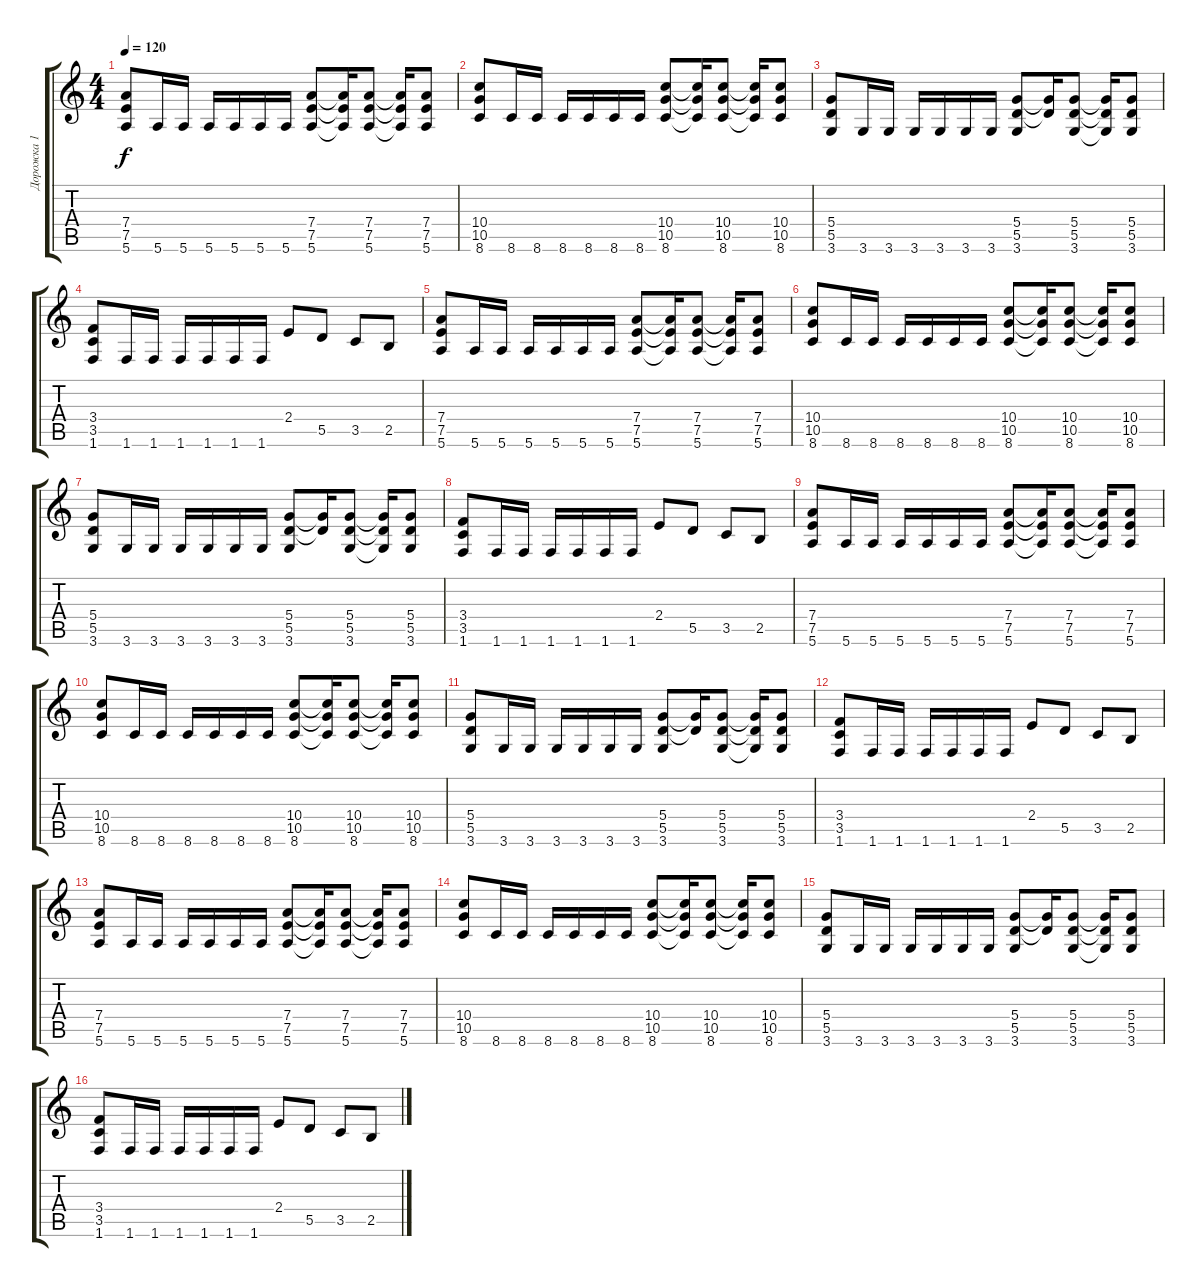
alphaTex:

\track ("Дорожка 1" "Дорожка 1") {instrument distortionguitar}
\staff {score tabs}
\tuning (E4 B3 G3 D3 A2 E2) {hide}
\ts (4 4)
\tempo 120
\clef g2
\ks c
(7.4 7.5 5.6).8{dy f} 5.6.16 5.6.16 5.6.16 5.6.16 5.6.16 5.6.16 (7.4 7.5 5.6).8 (7.4{t} 7.5{t} 5.6{t}).16 (7.4 7.5 5.6).8 (7.4{t} 7.5{t} 5.6{t}).16 (7.4 7.5 5.6).8 |
(10.4 10.5 8.6).8 8.6.16 8.6.16 8.6.16 8.6.16 8.6.16 8.6.16 (10.4 10.5 8.6).8 (10.4{t} 10.5{t} 8.6{t}).16 (10.4 10.5 8.6).8 (10.4{t} 10.5{t} 8.6{t}).16 (10.4 10.5 8.6).8 |
(5.4 5.5 3.6).8 3.6.16 3.6.16 3.6.16 3.6.16 3.6.16 3.6.16 (5.4 5.5 3.6).8 (5.4{t} 5.5{t}).16 (5.4 5.5 3.6).8 (5.4{t} 5.5{t} 3.6{t}).16 (5.4 5.5 3.6).8 |
(3.4 3.5 1.6).8 1.6.16 1.6.16 1.6.16 1.6.16 1.6.16 1.6.16 2.4.8 5.5.8 3.5.8 2.5.8 |
(7.4 7.5 5.6).8 5.6.16 5.6.16 5.6.16 5.6.16 5.6.16 5.6.16 (7.4 7.5 5.6).8 (7.4{t} 7.5{t} 5.6{t}).16 (7.4 7.5 5.6).8 (7.4{t} 7.5{t} 5.6{t}).16 (7.4 7.5 5.6).8 |
(10.4 10.5 8.6).8 8.6.16 8.6.16 8.6.16 8.6.16 8.6.16 8.6.16 (10.4 10.5 8.6).8 (10.4{t} 10.5{t} 8.6{t}).16 (10.4 10.5 8.6).8 (10.4{t} 10.5{t} 8.6{t}).16 (10.4 10.5 8.6).8 |
(5.4 5.5 3.6).8 3.6.16 3.6.16 3.6.16 3.6.16 3.6.16 3.6.16 (5.4 5.5 3.6).8 (5.4{t} 5.5{t}).16 (5.4 5.5 3.6).8 (5.4{t} 5.5{t} 3.6{t}).16 (5.4 5.5 3.6).8 |
(3.4 3.5 1.6).8 1.6.16 1.6.16 1.6.16 1.6.16 1.6.16 1.6.16 2.4.8 5.5.8 3.5.8 2.5.8 |
(7.4 7.5 5.6).8 5.6.16 5.6.16 5.6.16 5.6.16 5.6.16 5.6.16 (7.4 7.5 5.6).8 (7.4{t} 7.5{t} 5.6{t}).16 (7.4 7.5 5.6).8 (7.4{t} 7.5{t} 5.6{t}).16 (7.4 7.5 5.6).8 |
(10.4 10.5 8.6).8 8.6.16 8.6.16 8.6.16 8.6.16 8.6.16 8.6.16 (10.4 10.5 8.6).8 (10.4{t} 10.5{t} 8.6{t}).16 (10.4 10.5 8.6).8 (10.4{t} 10.5{t} 8.6{t}).16 (10.4 10.5 8.6).8 |
(5.4 5.5 3.6).8 3.6.16 3.6.16 3.6.16 3.6.16 3.6.16 3.6.16 (5.4 5.5 3.6).8 (5.4{t} 5.5{t}).16 (5.4 5.5 3.6).8 (5.4{t} 5.5{t} 3.6{t}).16 (5.4 5.5 3.6).8 |
(3.4 3.5 1.6).8 1.6.16 1.6.16 1.6.16 1.6.16 1.6.16 1.6.16 2.4.8 5.5.8 3.5.8 2.5.8 |
(7.4 7.5 5.6).8 5.6.16 5.6.16 5.6.16 5.6.16 5.6.16 5.6.16 (7.4 7.5 5.6).8 (7.4{t} 7.5{t} 5.6{t}).16 (7.4 7.5 5.6).8 (7.4{t} 7.5{t} 5.6{t}).16 (7.4 7.5 5.6).8 |
(10.4 10.5 8.6).8 8.6.16 8.6.16 8.6.16 8.6.16 8.6.16 8.6.16 (10.4 10.5 8.6).8 (10.4{t} 10.5{t} 8.6{t}).16 (10.4 10.5 8.6).8 (10.4{t} 10.5{t} 8.6{t}).16 (10.4 10.5 8.6).8 |
(5.4 5.5 3.6).8 3.6.16 3.6.16 3.6.16 3.6.16 3.6.16 3.6.16 (5.4 5.5 3.6).8 (5.4{t} 5.5{t}).16 (5.4 5.5 3.6).8 (5.4{t} 5.5{t} 3.6{t}).16 (5.4 5.5 3.6).8 |
(3.4 3.5 1.6).8 1.6.16 1.6.16 1.6.16 1.6.16 1.6.16 1.6.16 2.4.8 5.5.8 3.5.8 2.5.8
